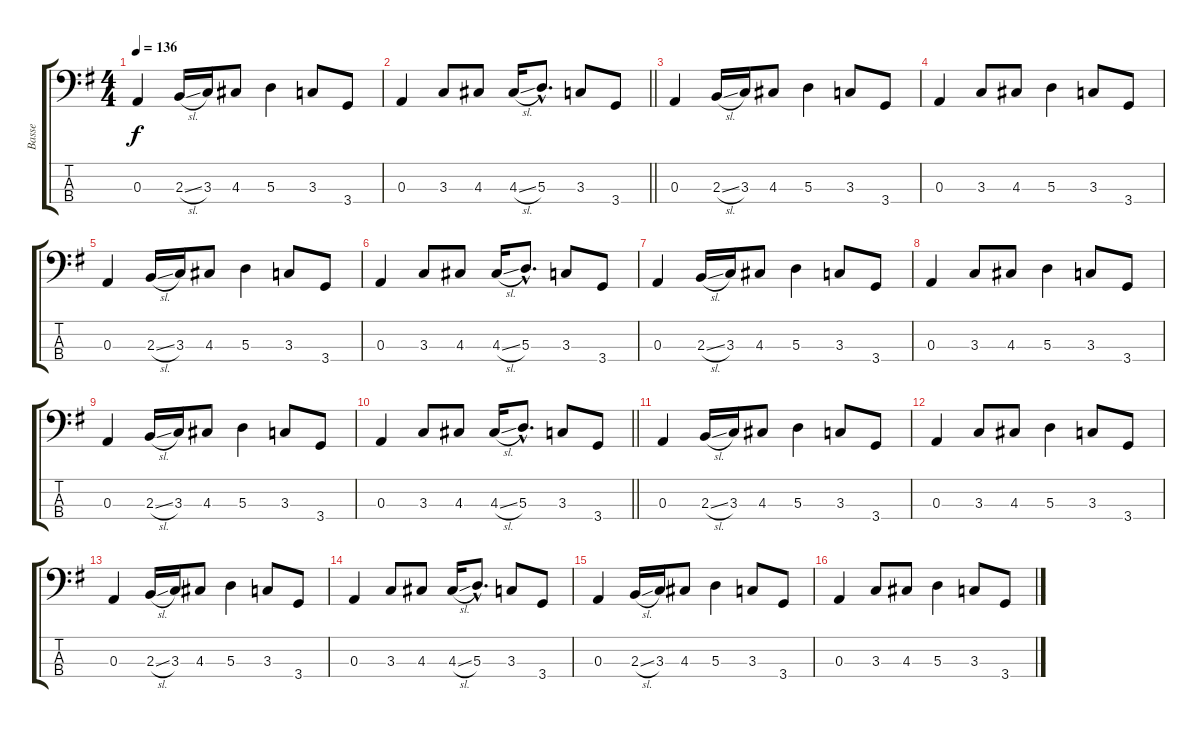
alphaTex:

\track ("Basse" "Basse") {instrument electricbassfinger}
\staff {score tabs}
\tuning (G2 D2 A1 E1) {hide}
\ts (4 4)
\tempo 136
\clef f4
\ks g
0.3.4{dy f} 2.3{sl}.16 3.3.16 4.3.8 5.3.4 3.3.8 3.4.8 |
\barLineRight lightlight
0.3.4 3.3.8 4.3.8 4.3{sl}.16 5.3{hac}.8{d} 3.3.8 3.4.8 |
0.3.4 2.3{sl}.16 3.3.16 4.3.8 5.3.4 3.3.8 3.4.8 |
0.3.4 3.3.8 4.3.8 5.3.4 3.3.8 3.4.8 |
0.3.4 2.3{sl}.16 3.3.16 4.3.8 5.3.4 3.3.8 3.4.8 |
0.3.4 3.3.8 4.3.8 4.3{sl}.16 5.3{hac}.8{d} 3.3.8 3.4.8 |
0.3.4 2.3{sl}.16 3.3.16 4.3.8 5.3.4 3.3.8 3.4.8 |
0.3.4 3.3.8 4.3.8 5.3.4 3.3.8 3.4.8 |
0.3.4 2.3{sl}.16 3.3.16 4.3.8 5.3.4 3.3.8 3.4.8 |
\barLineRight lightlight
0.3.4 3.3.8 4.3.8 4.3{sl}.16 5.3{hac}.8{d} 3.3.8 3.4.8 |
0.3.4 2.3{sl}.16 3.3.16 4.3.8 5.3.4 3.3.8 3.4.8 |
0.3.4 3.3.8 4.3.8 5.3.4 3.3.8 3.4.8 |
0.3.4 2.3{sl}.16 3.3.16 4.3.8 5.3.4 3.3.8 3.4.8 |
0.3.4 3.3.8 4.3.8 4.3{sl}.16 5.3{hac}.8{d} 3.3.8 3.4.8 |
0.3.4 2.3{sl}.16 3.3.16 4.3.8 5.3.4 3.3.8 3.4.8 |
0.3.4 3.3.8 4.3.8 5.3.4 3.3.8 3.4.8
